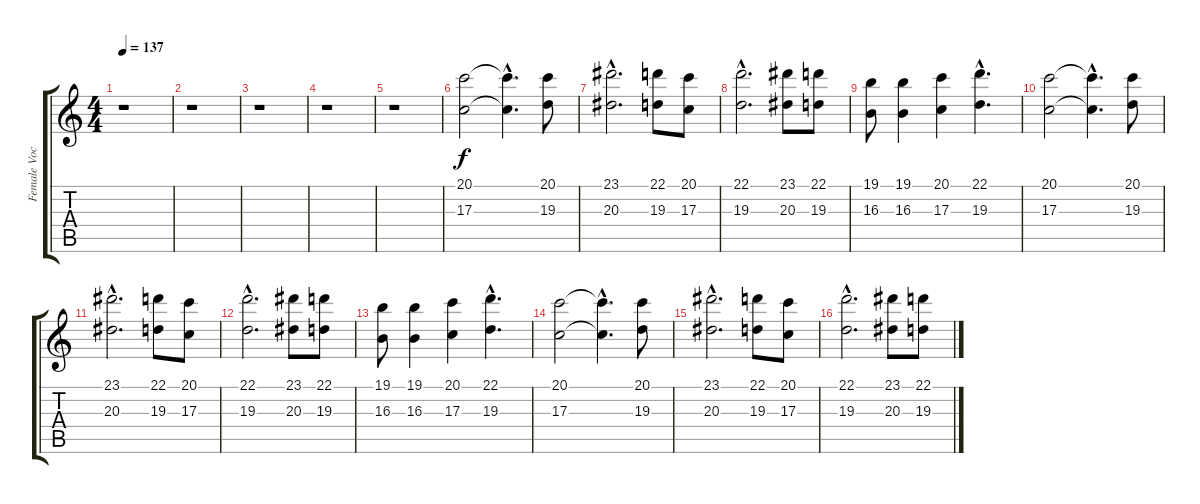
\track ("Female Vocals" "Female Voc") {instrument choiraahs}
\staff {score tabs}
\tuning (E4 B3 G3 D3 A2 E2) {hide}
\ts (4 4)
\tempo 137
\clef g2
\ks c
r.1{dy f} |
r.1 |
r.1 |
r.1 |
r.1 |
(20.1 17.3).2 (20.1{hac t} 17.3{hac t}).4{d} (20.1 19.3).8 |
(23.1{hac} 20.3{hac}).2{d} (22.1 19.3).8 (20.1 17.3).8 |
(22.1{hac} 19.3{hac}).2{d} (23.1 20.3).8 (22.1 19.3).8 |
(19.1 16.3).8 (19.1 16.3).4 (20.1 17.3).4 (22.1{hac} 19.3{hac}).4{d} |
(20.1 17.3).2 (20.1{hac t} 17.3{hac t}).4{d} (20.1 19.3).8 |
(23.1{hac} 20.3{hac}).2{d} (22.1 19.3).8 (20.1 17.3).8 |
(22.1{hac} 19.3{hac}).2{d} (23.1 20.3).8 (22.1 19.3).8 |
(19.1 16.3).8 (19.1 16.3).4 (20.1 17.3).4 (22.1{hac} 19.3{hac}).4{d} |
(20.1 17.3).2 (20.1{hac t} 17.3{hac t}).4{d} (20.1 19.3).8 |
(23.1{hac} 20.3{hac}).2{d} (22.1 19.3).8 (20.1 17.3).8 |
(22.1{hac} 19.3{hac}).2{d} (23.1 20.3).8 (22.1 19.3).8
